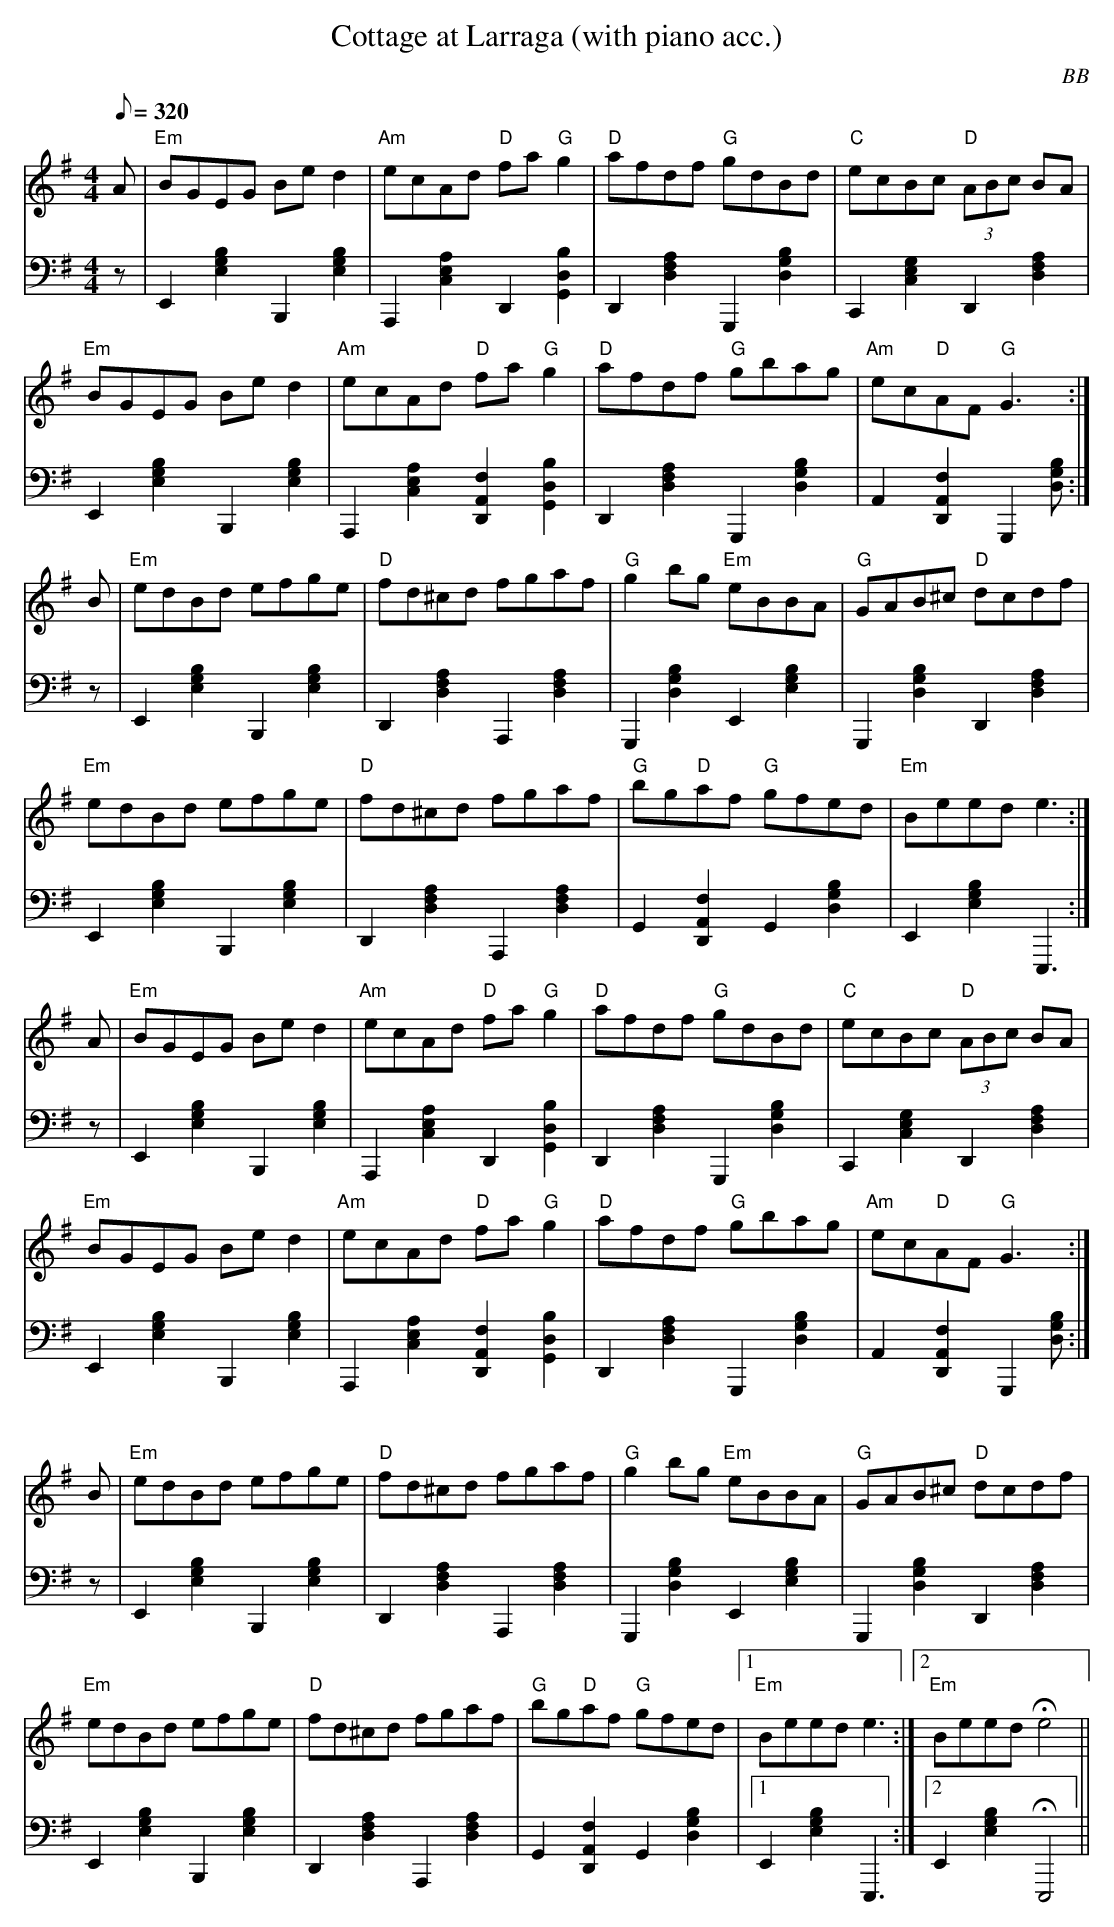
X:1
T: Cottage at Larraga (with piano acc.)
C: BB
Q: 1/8=320
M: 4/4
L: 1/8
V: 1 program 1 73 %flute
V: 2 volume=70 clef=bass m=D program 1 01
K: Em
[V:1] A|"Em"BGEG Be d2|"Am"ecAd "D"fa "G"g2|"D"afdf "G"gdBd|"C"ecBc "D"(3ABc BA|
[V:2] z|E,2[E2B2G2]B,,2[E2B2G2]|A,,2[A2E2C2][D,2][G,2D2B2]|D,2[D2A2F2]G,,2[G2D2B2]|\
C,2[C2G2E2]D,2[D2A2F2]|
[V:1] "Em"BGEG Be d2|"Am"ecAd "D"fa "G"g2|"D"afdf "G"gbag|"Am"ec"D"AF "G"G3 :|
[V:2] E,2[E2B2G2]B,,2[E2B2G2]|A,,2[A2E2C2][D,2A,2F2][G,2D2B2]|D,2[D2A2F2]G,,2[G2D2B2]|\
[A,2][D,2A,2F2]G,,2[GDB]:|
[V:1] B|"Em"edBd efge|"D"fd^cd fgaf|"G"g2 bg "Em"eBBA|"G"GAB^c "D"dcdf|
[V:2] z|E,2[E2B2G2]B,,2[E2B2G2]|D,2[D2A2F2]A,,2[D2F2A2]|G,,2[G2D2B2]E,2[B2E2G2]|\
G,,2[G2D2B2]D,2[D2A2F2]|
[V:1] "Em"edBd efge|"D"fd^cd fgaf|"G"bg"D"af "G"gfed|"Em"Beed e3 :|
[V:2] E,2[E2B2G2]B,,2[E2B2G2]|D,2[D2A2F2]A,,2[D2F2A2]|[G,2][D,2A,2F2]G,2[G2D2B2]|\
E,2[B2E2G2] E,,3 :|
[V:1] A|"Em"BGEG Be d2|"Am"ecAd "D"fa "G"g2|"D"afdf "G"gdBd|"C"ecBc "D"(3ABc BA|
[V:2] z|E,2[E2B2G2]B,,2[E2B2G2]|A,,2[A2E2C2][D,2][G,2D2B2]|D,2[D2A2F2]G,,2[G2D2B2]|\
C,2[C2G2E2]D,2[D2A2F2]|
[V:1] "Em"BGEG Be d2|"Am"ecAd "D"fa "G"g2|"D"afdf "G"gbag|"Am"ec"D"AF "G"G3 :|
[V:2] E,2[E2B2G2]B,,2[E2B2G2]|A,,2[A2E2C2][D,2A,2F2][G,2D2B2]|D,2[D2A2F2]G,,2[G2D2B2]|\
[A,2][D,2A,2F2]G,,2[GDB]:|
[V:1] B|"Em"edBd efge|"D"fd^cd fgaf|"G"g2 bg "Em"eBBA|"G"GAB^c "D"dcdf|
[V:2] z|E,2[E2B2G2]B,,2[E2B2G2]|D,2[D2A2F2]A,,2[D2F2A2]|G,,2[G2D2B2]E,2[B2E2G2]|\
G,,2[G2D2B2]D,2[D2A2F2]|
[V:1] "Em"edBd efge|"D"fd^cd fgaf|"G"bg"D"af "G"gfed|1 "Em"Beed e3 :|2 "Em"Beed He4||
[V:2] E,2[E2B2G2]B,,2[E2B2G2]|D,2[D2A2F2]A,,2[D2F2A2]|[G,2][D,2A,2F2]G,2[G2D2B2]|1\
E,2[B2E2G2] E,,3 :|2 E,2[B2E2G2] HE,,4||
